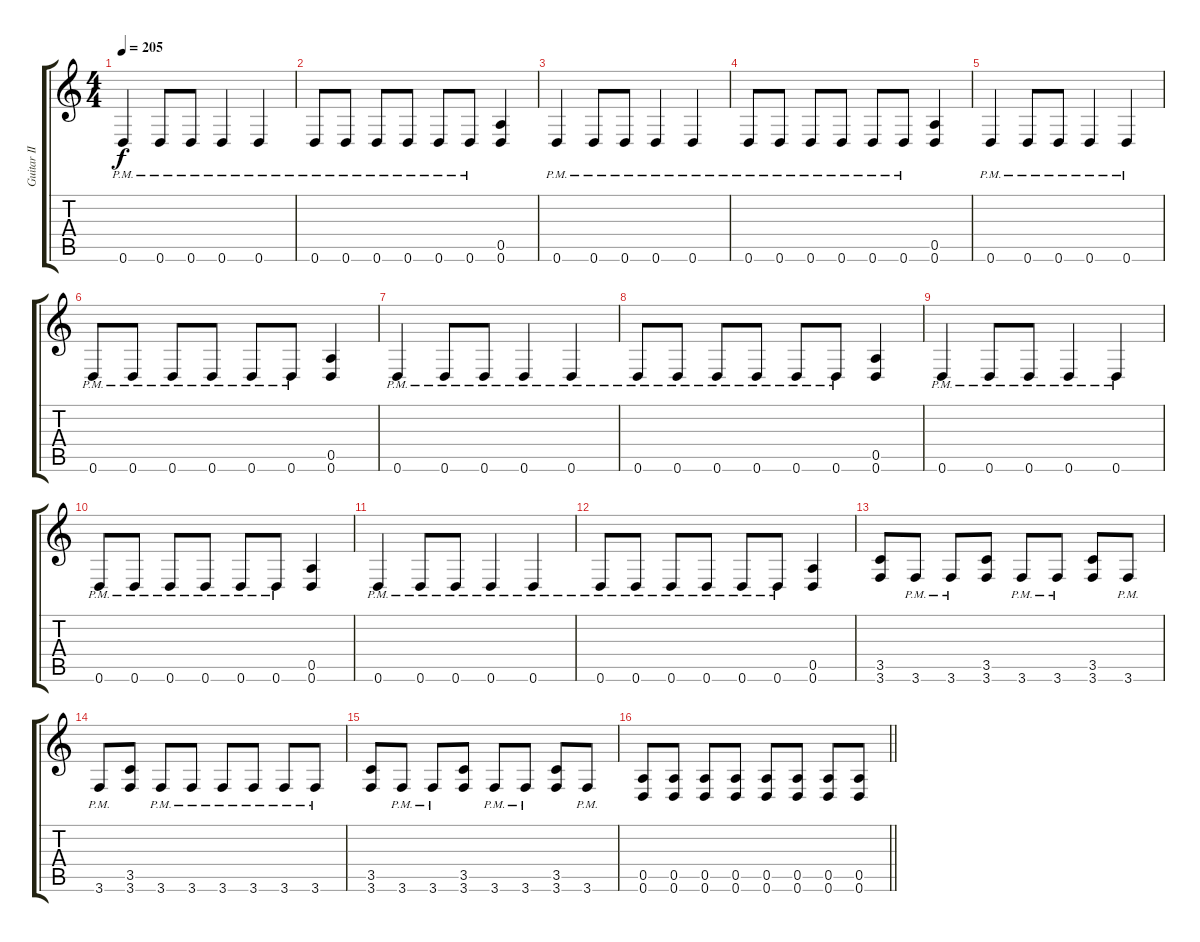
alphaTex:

\track ("Guitar II - Distrotion [Rythm]" "Guitar II ") {instrument distortionguitar}
\staff {score tabs}
\tuning (E4 B3 G3 D3 A2 D2) {hide}
\ts (4 4)
\tempo 205
\clef g2
\ks c
0.6{pm}.4{dy f} 0.6{pm}.8 0.6{pm}.8 0.6{pm}.4 0.6{pm}.4 |
0.6{pm}.8 0.6{pm}.8 0.6{pm}.8 0.6{pm}.8 0.6{pm}.8 0.6{pm}.8 (0.5 0.6).4 |
0.6{pm}.4 0.6{pm}.8 0.6{pm}.8 0.6{pm}.4 0.6{pm}.4 |
0.6{pm}.8 0.6{pm}.8 0.6{pm}.8 0.6{pm}.8 0.6{pm}.8 0.6{pm}.8 (0.5 0.6).4 |
0.6{pm}.4 0.6{pm}.8 0.6{pm}.8 0.6{pm}.4 0.6{pm}.4 |
0.6{pm}.8 0.6{pm}.8 0.6{pm}.8 0.6{pm}.8 0.6{pm}.8 0.6{pm}.8 (0.5 0.6).4 |
0.6{pm}.4 0.6{pm}.8 0.6{pm}.8 0.6{pm}.4 0.6{pm}.4 |
0.6{pm}.8 0.6{pm}.8 0.6{pm}.8 0.6{pm}.8 0.6{pm}.8 0.6{pm}.8 (0.5 0.6).4 |
0.6{pm}.4 0.6{pm}.8 0.6{pm}.8 0.6{pm}.4 0.6{pm}.4 |
0.6{pm}.8 0.6{pm}.8 0.6{pm}.8 0.6{pm}.8 0.6{pm}.8 0.6{pm}.8 (0.5 0.6).4 |
0.6{pm}.4 0.6{pm}.8 0.6{pm}.8 0.6{pm}.4 0.6{pm}.4 |
0.6{pm}.8 0.6{pm}.8 0.6{pm}.8 0.6{pm}.8 0.6{pm}.8 0.6{pm}.8 (0.5 0.6).4 |
(3.5 3.6).8 3.6{pm}.8 3.6{pm}.8 (3.5 3.6).8 3.6{pm}.8 3.6{pm}.8 (3.5 3.6).8 3.6{pm}.8 |
3.6{pm}.8 (3.5 3.6).8 3.6{pm}.8 3.6{pm}.8 3.6{pm}.8 3.6{pm}.8 3.6{pm}.8 3.6{pm}.8 |
(3.5 3.6).8 3.6{pm}.8 3.6{pm}.8 (3.5 3.6).8 3.6{pm}.8 3.6{pm}.8 (3.5 3.6).8 3.6{pm}.8 |
\barLineRight lightlight
(0.5 0.6).8 (0.5 0.6).8 (0.5 0.6).8 (0.5 0.6).8 (0.5 0.6).8 (0.5 0.6).8 (0.5 0.6).8 (0.5 0.6).8
